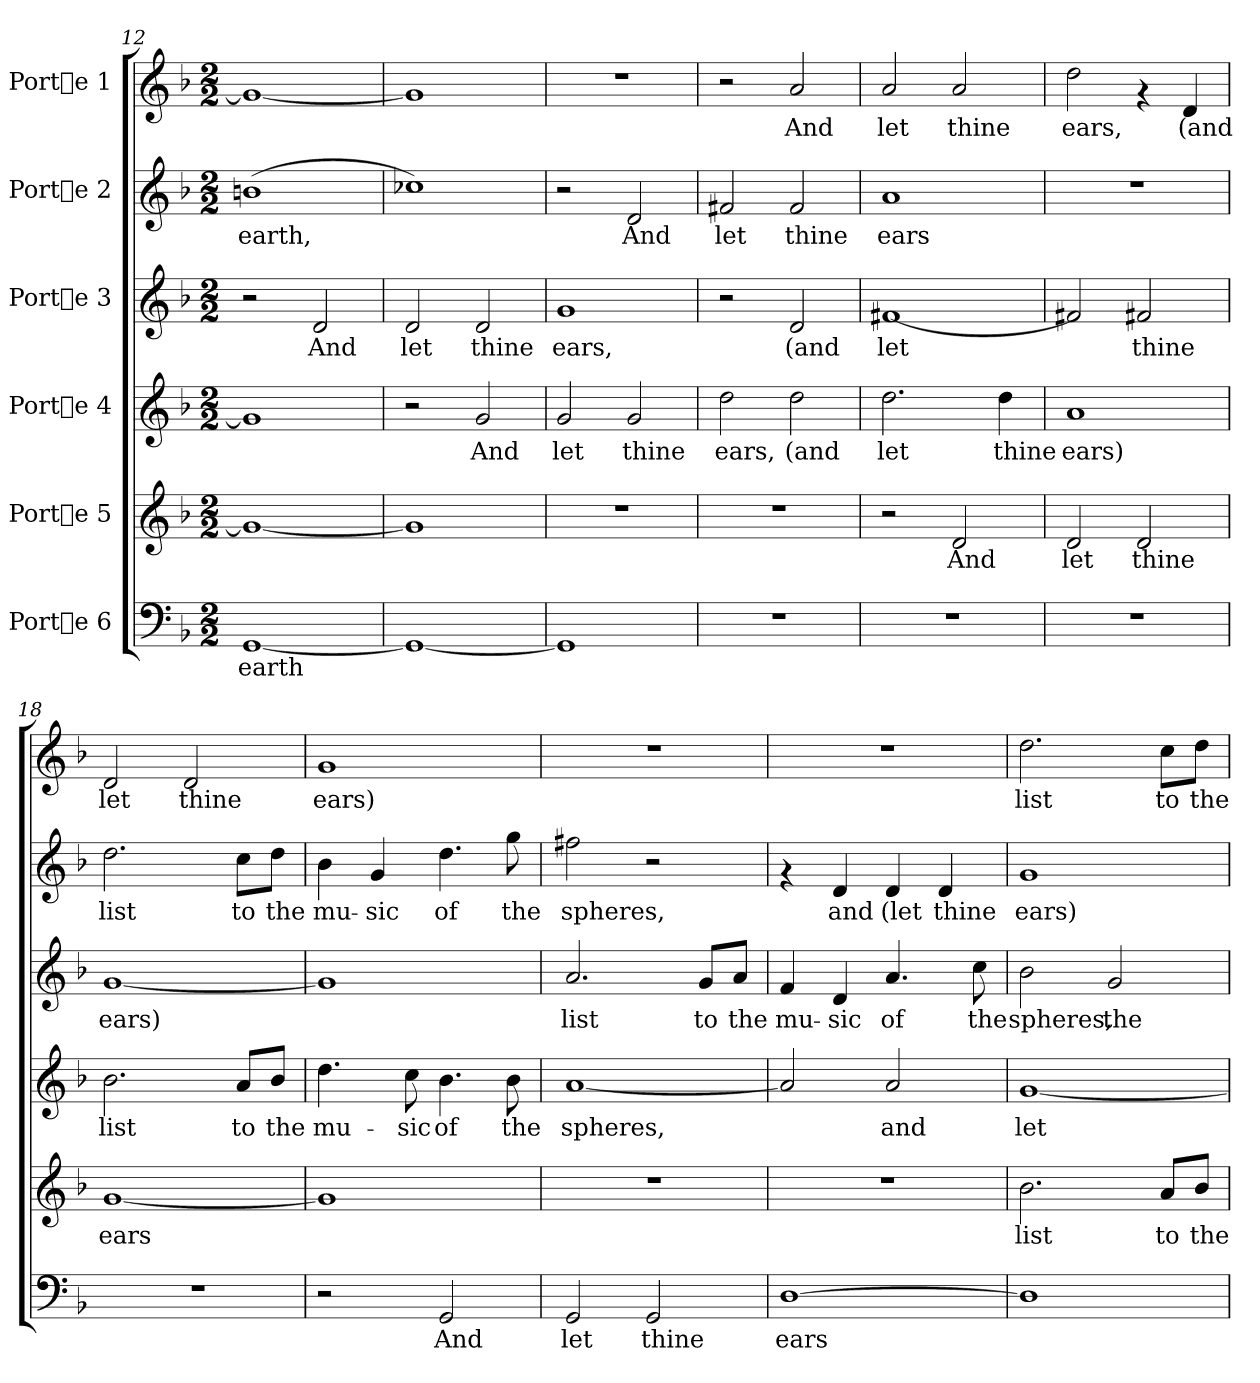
**kern	**text	**kern	**text	**kern	**text	**kern	**text	**kern	**text	**kern	**text
*part6	*part6	*part5	*part5	*part4	*part4	*part3	*part3	*part2	*part2	*part1	*part1
*staff6	*staff6	*staff5	*staff5	*staff4	*staff4	*staff3	*staff3	*staff2	*staff2	*staff1	*staff1
*I"Porte 6	*	*I"Porte 5	*	*I"Porte 4	*	*I"Porte 3	*	*I"Porte 2	*	*I"Porte 1	*
*clefF4	*	*clefG2	*	*clefG2	*	*clefG2	*	*clefG2	*	*clefG2	*
*k[b-]	*	*k[b-]	*	*k[b-]	*	*k[b-]	*	*k[b-]	*	*k[b-]	*
*F:	*	*F:	*	*F:	*	*F:	*	*F:	*	*F:	*
*M2/2	*	*M2/2	*	*M2/2	*	*M2/2	*	*M2/2	*	*M2/2	*
=12	=12	=12	=12	=12	=12	=12	=12	=12	=12	=12	=12
!	!LO:LY:b:cj	!	!	!	!	!	!	!	!LO:LY:b:cj	!	!
[<1GG	earth	1g_<	.	1g]	.	2r	.	[>1bn	earth,	1g_<	.
!	!	!	!	!	!	!	!LO:LY:b:cj	!	!	!	!
.	.	.	.	.	.	2d/	And	.	.	.	.
=13	=13	=13	=13	=13	=13	=13	=13	=13	=13	=13	=13
!	!	!	!	!	!	!	!LO:LY:b:cj	!	!	!	!
1GG_<	.	1g]	.	2r	.	2d/	let	1cc-X]	.	1g]	.
!	!	!	!	!	!LO:LY:b:cj	!	!LO:LY:b:cj	!	!	!	!
.	.	.	.	2g/	And	2d/	thine	.	.	.	.
=14	=14	=14	=14	=14	=14	=14	=14	=14	=14	=14	=14
!	!	!	!	!	!LO:LY:b:cj	!	!LO:LY:b:cj	!	!	!	!
1GG]	.	1r	.	2g/	let	1g	ears,	2r	.	1r	.
!	!	!	!	!	!LO:LY:b:cj	!	!	!	!LO:LY:b:cj	!	!
.	.	.	.	2g/	thine	.	.	2d/	And	.	.
!!LO:PB:g=z
=15	=15	=15	=15	=15	=15	=15	=15	=15	=15	=15	=15
!	!	!	!	!	!LO:LY:b:cj	!	!	!	!LO:LY:b:cj	!	!
1r	.	1r	.	2dd\	ears,	2r	.	2f#X/	let	2r	.
!	!	!	!	!	!LO:LY:b:cj	!	!LO:LY:b:cj	!	!LO:LY:b:cj	!	!LO:LY:b:cj
.	.	.	.	2dd\	(and	2d/	(and	2f#/	thine	2a/	And
=16	=16	=16	=16	=16	=16	=16	=16	=16	=16	=16	=16
!	!	!	!	!	!LO:LY:b:cj	!	!LO:LY:b:cj	!	!LO:LY:b:cj	!	!LO:LY:b:cj
1r	.	2r	.	2.dd\	let	[<1f#X	let	1a	ears	2a/	let
!	!	!	!LO:LY:b:cj	!	!	!	!	!	!	!	!LO:LY:b:cj
.	.	2d/	And	.	.	.	.	.	.	2a/	thine
!	!	!	!	!	!LO:LY:b:cj	!	!	!	!	!	!
.	.	.	.	4dd\	thine	.	.	.	.	.	.
=17	=17	=17	=17	=17	=17	=17	=17	=17	=17	=17	=17
!	!	!	!LO:LY:b:cj	!	!LO:LY:b:cj	!	!LO:LY:b:cj	!	!	!	!LO:LY:b:cj
1r	.	2d/	let	1a	ears)	2f#X/]	.	1r	.	2dd\	ears,
!	!	!	!LO:LY:b:cj	!	!	!	!LO:LY:b:cj	!	!	!	!
.	.	2d/	thine	.	.	2f#X/	thine	.	.	4rf	.
!	!	!	!	!	!	!	!	!	!	!	!LO:LY:b:cj
.	.	.	.	.	.	.	.	.	.	4d/	(and
=18	=18	=18	=18	=18	=18	=18	=18	=18	=18	=18	=18
!	!	!	!LO:LY:b:cj	!	!LO:LY:b:cj	!	!LO:LY:b:cj	!	!LO:LY:b:cj	!	!LO:LY:b:cj
1r	.	[<1g	ears	2.b-\	list	[<1g	ears)	2.dd\	list	2d/	let
!	!	!	!	!	!	!	!	!	!	!	!LO:LY:b:cj
.	.	.	.	.	.	.	.	.	.	2d/	thine
!	!	!	!	!	!LO:LY:b:cj	!	!	!	!LO:LY:b:cj	!	!
.	.	.	.	8a/L	to	.	.	8cc\L	to	.	.
!	!	!	!	!	!LO:LY:b:cj	!	!	!	!LO:LY:b:cj	!	!
.	.	.	.	8b-/J	the	.	.	8dd\J	the	.	.
=19	=19	=19	=19	=19	=19	=19	=19	=19	=19	=19	=19
!	!	!	!	!	!LO:LY:b:cj	!	!	!	!LO:LY:b:cj	!	!LO:LY:b:cj
2r	.	1g]	.	4.dd\	mu-	1g]	.	4b-\	mu-	1g	ears)
!	!	!	!	!	!	!	!	!	!LO:LY:b:cj	!	!
.	.	.	.	.	.	.	.	4g/	-sic	.	.
!	!	!	!	!	!LO:LY:b:cj	!	!	!	!	!	!
.	.	.	.	8cc\	-sic	.	.	.	.	.	.
!	!LO:LY:b:cj	!	!	!	!LO:LY:b:cj	!	!	!	!LO:LY:b:cj	!	!
2GG/	And	.	.	4.b-\	of	.	.	4.dd\	of	.	.
!	!	!	!	!	!LO:LY:b:cj	!	!	!	!LO:LY:b:cj	!	!
.	.	.	.	8b-\	the	.	.	8gg\	the	.	.
=20	=20	=20	=20	=20	=20	=20	=20	=20	=20	=20	=20
!	!LO:LY:b:cj	!	!	!	!LO:LY:b:cj	!	!LO:LY:b:cj	!	!LO:LY:b:cj	!	!
2GG/	let	1r	.	[<1a	spheres,	2.a/	list	2ff#X\	spheres,	1r	.
!	!LO:LY:b:cj	!	!	!	!	!	!	!	!	!	!
2GG/	thine	.	.	.	.	.	.	2r	.	.	.
!	!	!	!	!	!	!	!LO:LY:b:cj	!	!	!	!
.	.	.	.	.	.	8g/L	to	.	.	.	.
!	!	!	!	!	!	!	!LO:LY:b:cj	!	!	!	!
.	.	.	.	.	.	8a/J	the	.	.	.	.
!!LO:LB:g=z
=21	=21	=21	=21	=21	=21	=21	=21	=21	=21	=21	=21
!	!LO:LY:b:cj	!	!	!	!LO:LY:b:cj	!	!LO:LY:b:cj	!	!	!	!
[>1D	ears	1r	.	2a/]	.	4f/	mu-	4rf	.	1r	.
!	!	!	!	!	!	!	!LO:LY:b:cj	!	!LO:LY:b:cj	!	!
.	.	.	.	.	.	4d/	-sic	4d/	and	.	.
!	!	!	!	!	!LO:LY:b:cj	!	!LO:LY:b:cj	!	!LO:LY:b:cj	!	!
.	.	.	.	2a/	and	4.a/	of	4d/	(let	.	.
!	!	!	!	!	!	!	!	!	!LO:LY:b:cj	!	!
.	.	.	.	.	.	.	.	4d/	thine	.	.
!	!	!	!	!	!	!	!LO:LY:b:cj	!	!	!	!
.	.	.	.	.	.	8cc\	the	.	.	.	.
=22	=22	=22	=22	=22	=22	=22	=22	=22	=22	=22	=22
!	!	!	!LO:LY:b:cj	!	!LO:LY:b:cj	!	!LO:LY:b:cj	!	!LO:LY:b:cj	!	!LO:LY:b:cj
1D]	.	2.b-\	list	[<1g	let	2b-\	spheres,	1g	ears)	2.dd\	list
!	!	!	!	!	!	!	!LO:LY:b:cj	!	!	!	!
.	.	.	.	.	.	2g/	the	.	.	.	.
!	!	!	!LO:LY:b:cj	!	!	!	!	!	!	!	!LO:LY:b:cj
.	.	8a/L	to	.	.	.	.	.	.	8cc\L	to
!	!	!	!LO:LY:b:cj	!	!	!	!	!	!	!	!LO:LY:b:cj
.	.	8b-/J	the	.	.	.	.	.	.	8dd\J	the
=	=	=	=	=	=	=	=	=	=	=	=
*-	*-	*-	*-	*-	*-	*-	*-	*-	*-	*-	*-
